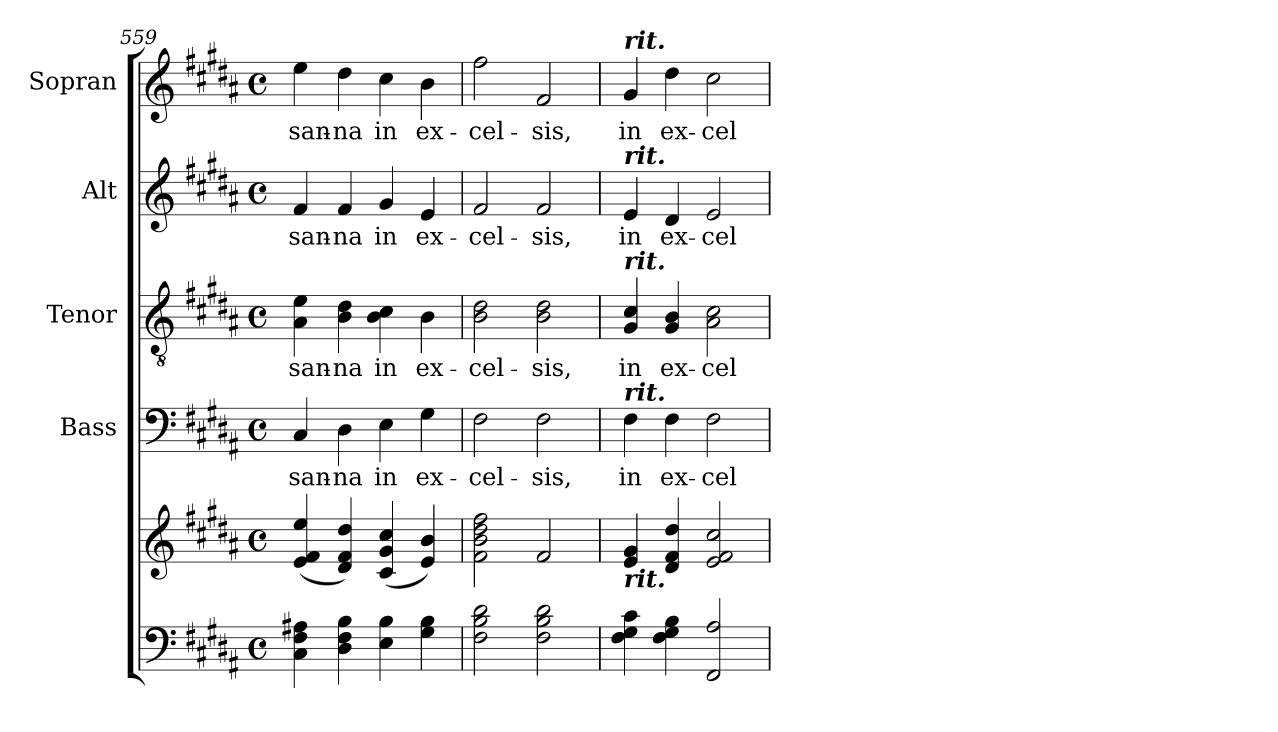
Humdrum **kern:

**kern	**kern	**kern	**text	**kern	**text	**kern	**text	**kern	**text
*part5	*part5	*part4	*part4	*part3	*part3	*part2	*part2	*part1	*part1
*staff6	*staff5	*staff4	*staff4	*staff3	*staff3	*staff2	*staff2	*staff1	*staff1
*	*	*I"Bass	*	*I"Tenor	*	*I"Alt	*	*I"Sopran	*
*	*	*I'B.	*	*I'T.	*	*I'A.	*	*I'S.	*
!!LO:PB:g=z
*clefF4	*clefG2	*clefF4	*	*clefGv2	*	*clefG2	*	*clefG2	*
*k[f#c#g#d#a#]	*k[f#c#g#d#a#]	*k[f#c#g#d#a#]	*	*k[f#c#g#d#a#]	*	*k[f#c#g#d#a#]	*	*k[f#c#g#d#a#]	*
*B:	*B:	*B:	*	*B:	*	*B:	*	*B:	*
*M4/4	*M4/4	*M4/4	*	*M4/4	*	*M4/4	*	*M4/4	*
*met(c)	*met(c)	*met(c)	*	*met(c)	*	*met(c)	*	*met(c)	*
=559	=559	=559	=559	=559	=559	=559	=559	=559	=559
!	!	!	!LO:LY:b	!	!LO:LY:b	!	!LO:LY:b	!	!LO:LY:b
4C#\ 4F#\ 4A#X\	(4e/ 4f#/ 4ee/	4C#/	-san-	4A#\ 4e\	-san-	4f#/	-san-	4ee\	-san-
!	!	!	!LO:LY:b	!	!LO:LY:b	!	!LO:LY:b	!	!LO:LY:b
4D#\ 4F#\ 4B\	4d#/ 4f#/ 4dd#/)	4D#\	-na	4B\ 4d#\	-na	4f#/	-na	4dd#\	-na
!	!	!	!LO:LY:b	!	!LO:LY:b	!	!LO:LY:b	!	!LO:LY:b
4E\ 4B\	(4c#/ 4g#/ 4cc#/	4E\	in	4B\ 4c#\	in	4g#/	in	4cc#\	in
!	!	!	!LO:LY:b	!	!LO:LY:b	!	!LO:LY:b	!	!LO:LY:b
4G#\ 4B\	4e/ 4b/)	4G#\	ex-	4B\	ex-	4e/	ex-	4b\	ex-
=560	=560	=560	=560	=560	=560	=560	=560	=560	=560
!	!	!	!LO:LY:b	!	!LO:LY:b	!	!LO:LY:b	!	!LO:LY:b
2F#\ 2B\ 2d#\	2f#\ 2b\ 2dd#\ 2ff#\	2F#\	-cel-	2B\ 2d#\	-cel-	2f#/	-cel-	2ff#\	-cel-
!	!	!	!LO:LY:b	!	!LO:LY:b	!	!LO:LY:b	!	!LO:LY:b
2F#\ 2B\ 2d#\	2f#/	2F#\	-sis,	2B\ 2d#\	-sis,	2f#/	-sis,	2f#/	-sis,
=561	=561	=561	=561	=561	=561	=561	=561	=561	=561
!	!	!	!	!	!	!	!	!LO:TX:a:Bi:t=rit.	!
!	!	!	!	!	!	!LO:TX:a:Bi:t=rit.	!	!	!
!	!	!	!	!LO:TX:a:Bi:t=rit.	!	!	!	!	!
!	!	!LO:TX:a:Bi:t=rit.	!	!	!	!	!	!	!
!	!LO:TX:b:Bi:t=rit.	!	!	!	!	!	!	!	!
!	!	!	!LO:LY:b	!	!LO:LY:b	!	!LO:LY:b	!	!LO:LY:b
4F#\ 4G#\ 4c#\	4e/ 4g#/	4F#\	in	4G#/ 4c#/	in	4e/	in	4g#/	in
!	!	!	!LO:LY:b	!	!LO:LY:b	!	!LO:LY:b	!	!LO:LY:b
4F#\ 4G#\ 4B\	4d#/ 4f#/ 4dd#/	4F#\	ex-	4G#/ 4B/	ex-	4d#/	ex-	4dd#\	ex-
!	!	!	!LO:LY:b	!	!LO:LY:b	!	!LO:LY:b	!	!LO:LY:b
2FF#/ 2A#/	2e/ 2f#/ 2cc#/	2F#\	-cel-	2A#\ 2c#\	-cel-	2e/	-cel-	2cc#\	-cel-
=	=	=	=	=	=	=	=	=	=
*-	*-	*-	*-	*-	*-	*-	*-	*-	*-
